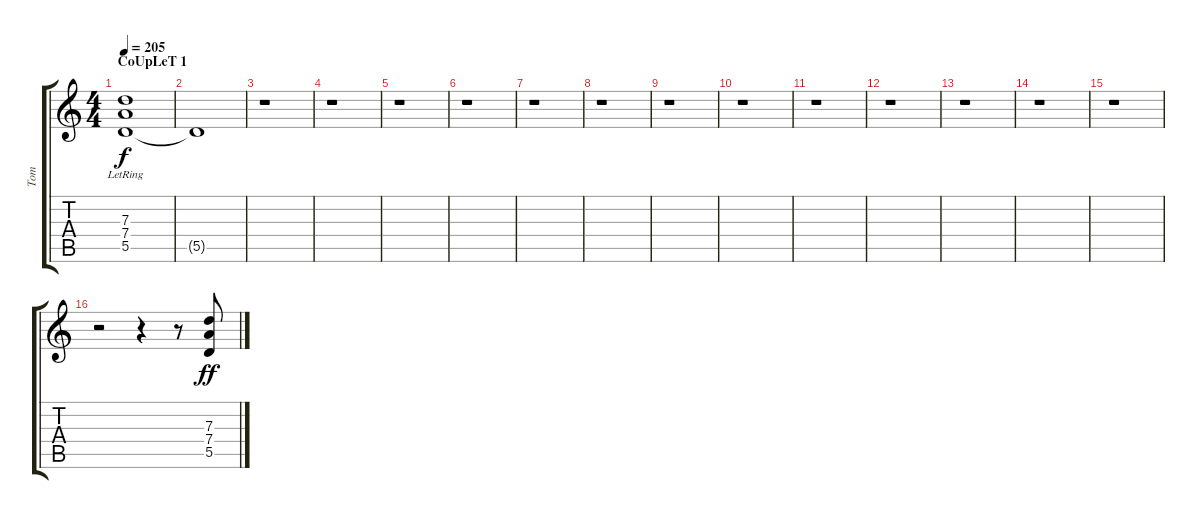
\track ("Tom" "Tom") {instrument distortionguitar}
\staff {score tabs}
\tuning (E4 B3 G3 D3 A2 E2) {hide}
\ts (4 4)
\section ("" "CoUpLeT 1")
\tempo 205
\clef g2
\ks c
(7.3 7.4 5.5{lr}).1{dy f} |
5.5{t}.1 |
r.1 |
r.1 |
r.1 |
r.1 |
r.1 |
r.1 |
r.1 |
r.1 |
r.1 |
r.1 |
r.1 |
r.1 |
r.1 |
r.2 r.4 r.8 (7.3 7.4 5.5).8{dy ff}
